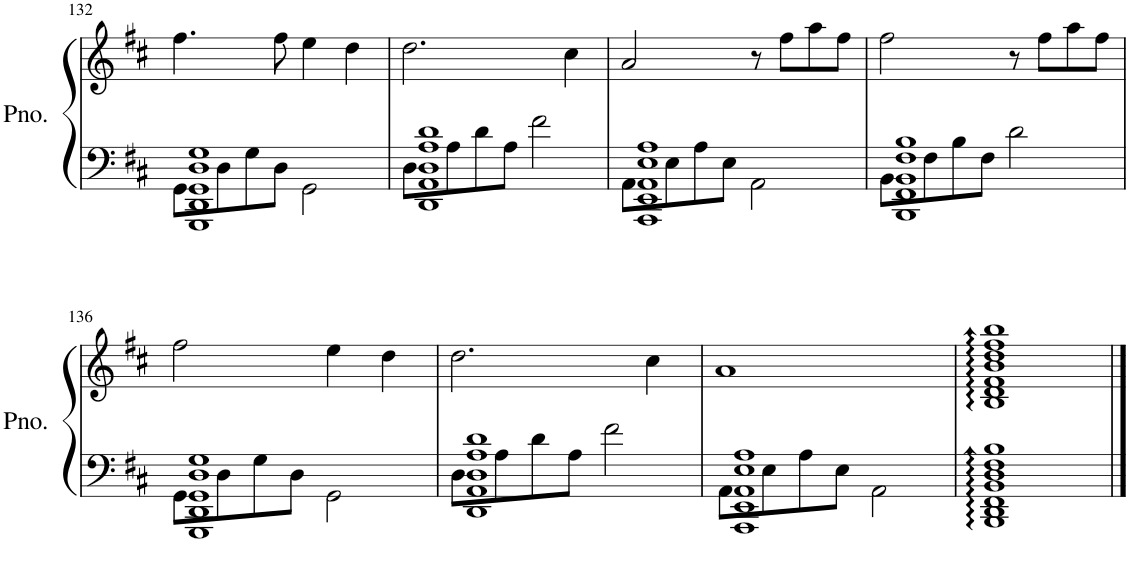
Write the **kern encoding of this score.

**kern	**kern
*part1	*part1
*staff2	*staff1
*I"Piano	*
*I'Pno.	*
!!LO:PB:g=z
*clefF4	*clefG2
*k[f#c#]	*k[f#c#]
*M4/4	*M4/4
=132	=132
*^	*
1GGG 1DD 1GG 1D 1G	8GG\L	4.ff#\
.	8D\	.
.	8G\	.
.	8D\J	8ff#\
.	2GG\	4ee\
.	.	4dd\
=133	=133	=133
1DD 1AA 1D 1A 1d	8D\L	2.dd\
.	8A\	.
.	8d\	.
.	8A\J	.
.	2f#\	.
.	.	4cc#\
=134	=134	=134
1AAA 1EE 1AA 1E 1A	8AA\L	2a/
.	8E\	.
.	8A\	.
.	8E\J	.
.	2AA\	8r
.	.	8ff#\L
.	.	8aa\
.	.	8ff#\J
=135	=135	=135
1BBB 1FF# 1BB 1F# 1B	8BB\L	2ff#\
.	8F#\	.
.	8B\	.
.	8F#\J	.
.	2d\	8r
.	.	8ff#\L
.	.	8aa\
.	.	8ff#\J
!!LO:LB:g=z
=136	=136	=136
1GGG 1DD 1GG 1D 1G	8GG\L	2ff#\
.	8D\	.
.	8G\	.
.	8D\J	.
.	2GG\	4ee\
.	.	4dd\
=137	=137	=137
1DD 1AA 1D 1A 1d	8D\L	2.dd\
.	8A\	.
.	8d\	.
.	8A\J	.
.	2f#\	.
.	.	4cc#\
=138	=138	=138
1AAA 1EE 1AA 1E 1A	8AA\L	1a
.	8E\	.
.	8A\	.
.	8E\J	.
.	2AA\	.
*v	*v	*
=139	=139
1BBB: 1DD: 1FF#: 1BB: 1D: 1F#: 1B:	1B: 1d: 1f#: 1b: 1dd: 1ff#: 1bb:
==	==
*-	*-
